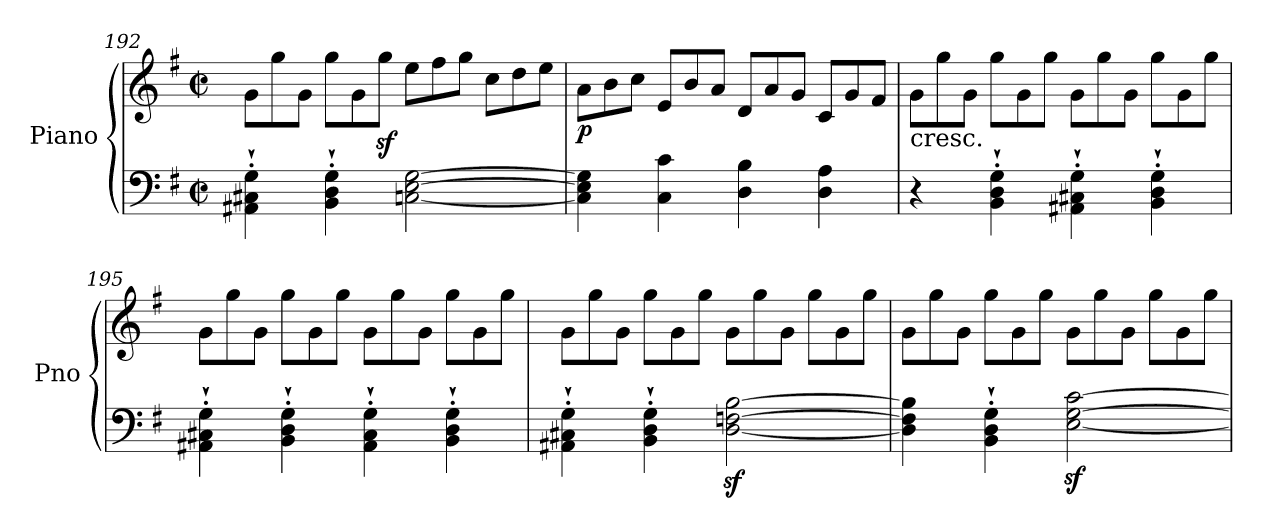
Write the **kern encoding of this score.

**kern	**kern	**dynam
*part1	*part1	*part1
*staff2	*staff1	*staff1/2
*I"Piano	*	*
*I'Pno	*	*
!!LO:PB:g=z
*clefF4	*clefG2	*
*k[f#]	*k[f#]	*
*G:	*G:	*
*M2/2	*M2/2	*
*met(c|)	*met(c|)	*
*	*Xtuplet	*
=192	=192	=192
4AA#X\`' 4C#X\`' 4G\`'	12g\L	.
.	12gg\	.
.	12g\J	.
4BB\`' 4D\`' 4G\`'	12gg\L	.
.	12g\	.
.	12ggz<\J	.
[2Cn\ [2E\ [2G\	12ee\L	.
.	12ff#\	.
.	12gg\J	.
.	12cc\L	.
.	12dd\	.
.	12ee\J	.
=193	=193	=193
!	!	!LO:DY:b
4C\] 4E\] 4G\]	12a\L	p
.	12b\	.
.	12cc\J	.
4C\ 4c\	12e/L	.
.	12b/	.
.	12a/J	.
4D\ 4B\	12d/L	.
.	12a/	.
.	12g/J	.
4D\ 4A\	12c/L	.
.	12g/	.
.	12f#/J	.
=194	=194	=194
!	!LO:TX:b:t=cresc.	!
4r	12g\L	.
.	12gg\	.
.	12g\J	.
4BB\`' 4D\`' 4G\`'	12gg\L	.
.	12g\	.
.	12gg\J	.
4AA#X\`' 4C#X\`' 4G\`'	12g\L	.
.	12gg\	.
.	12g\J	.
4BB\`' 4D\`' 4G\`'	12gg\L	.
.	12g\	.
.	12gg\J	.
=195	=195	=195
4AA#X\`' 4C#X\`' 4G\`'	12g\L	.
.	12gg\	.
.	12g\J	.
4BB\`' 4D\`' 4G\`'	12gg\L	.
.	12g\	.
.	12gg\J	.
4AA#\`' 4C#\`' 4G\`'	12g\L	.
.	12gg\	.
.	12g\J	.
4BB\`' 4D\`' 4G\`'	12gg\L	.
.	12g\	.
.	12gg\J	.
!!LO:LB:g=z
=196	=196	=196
4AA#X\`' 4C#X\`' 4G\`'	12g\L	.
.	12gg\	.
.	12g\J	.
4BB\`' 4D\`' 4G\`'	12gg\L	.
.	12g\	.
.	12gg\J	.
[2D\z< [2Fn\z< [2B\z<	12g\L	.
.	12gg\	.
.	12g\J	.
.	12gg\L	.
.	12g\	.
.	12gg\J	.
=197	=197	=197
4D\] 4F\] 4B\]	12g\L	.
.	12gg\	.
.	12g\J	.
4BB\`' 4D\`' 4G\`'	12gg\L	.
.	12g\	.
.	12gg\J	.
[2E\z< [2G\z< [2c\z<	12g\L	.
.	12gg\	.
.	12g\J	.
.	12gg\L	.
.	12g\	.
.	12gg\J	.
=	=	=
*-	*-	*-
